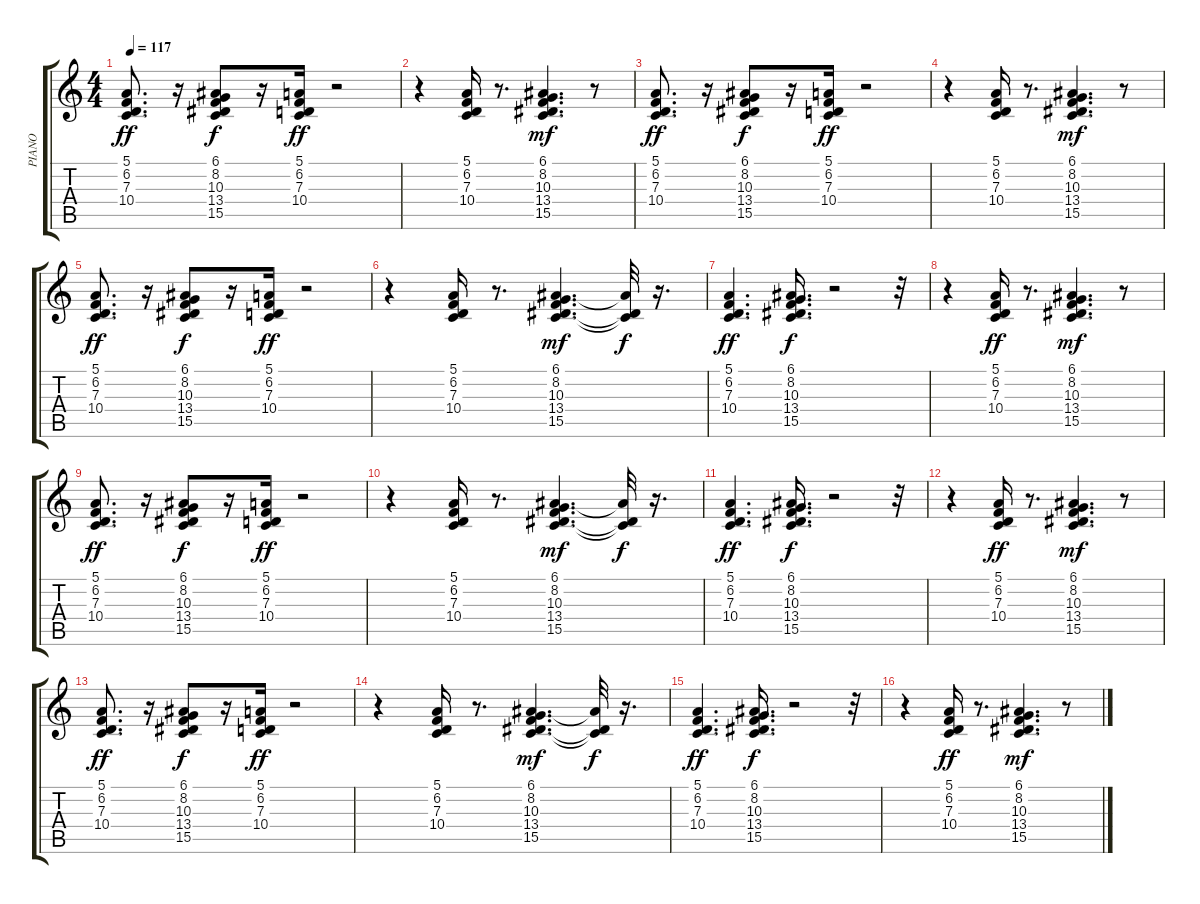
\track ("PIANO" "PIANO") {instrument acousticgrandpiano}
\staff {score tabs}
\tuning (E4 B3 G3 D3 A2 E2) {hide}
\ts (4 4)
\tempo 117
\clef g2
\ks c
(5.1 6.2 7.3 10.4).8{d dy ff} r.16 (6.1 8.2 10.3 13.4 15.5).8{dy f} r.16 (5.1 6.2 7.3 10.4).16{dy ff} r.2 |
r.4 (5.1 6.2 7.3 10.4).16 r.8{d} (6.1 8.2 10.3 13.4 15.5).4{d dy mf} r.8 |
(5.1 6.2 7.3 10.4).8{d dy ff} r.16 (6.1 8.2 10.3 13.4 15.5).8{dy f} r.16 (5.1 6.2 7.3 10.4).16{dy ff} r.2 |
r.4 (5.1 6.2 7.3 10.4).16 r.8{d} (6.1 8.2 10.3 13.4 15.5).4{d dy mf} r.8 |
(5.1 6.2 7.3 10.4).8{d dy ff} r.16 (6.1 8.2 10.3 13.4 15.5).8{dy f} r.16 (5.1 6.2 7.3 10.4).16{dy ff} r.2 |
r.4 (5.1 6.2 7.3 10.4).16 r.8{d} (6.1 8.2 10.3 13.4 15.5).4{d dy mf} (6.1{t} 13.4{t} 15.5{t}).32{dy f} r.16{d} |
(5.1 6.2 7.3 10.4).4{d dy ff} (6.1 8.2 10.3 13.4 15.5).16{d dy f} r.2 r.32 |
r.4 (5.1 6.2 7.3 10.4).16{dy ff} r.8{d} (6.1 8.2 10.3 13.4 15.5).4{d dy mf} r.8 |
(5.1 6.2 7.3 10.4).8{d dy ff} r.16 (6.1 8.2 10.3 13.4 15.5).8{dy f} r.16 (5.1 6.2 7.3 10.4).16{dy ff} r.2 |
r.4 (5.1 6.2 7.3 10.4).16 r.8{d} (6.1 8.2 10.3 13.4 15.5).4{d dy mf} (6.1{t} 13.4{t} 15.5{t}).32{dy f} r.16{d} |
(5.1 6.2 7.3 10.4).4{d dy ff} (6.1 8.2 10.3 13.4 15.5).16{d dy f} r.2 r.32 |
r.4 (5.1 6.2 7.3 10.4).16{dy ff} r.8{d} (6.1 8.2 10.3 13.4 15.5).4{d dy mf} r.8 |
(5.1 6.2 7.3 10.4).8{d dy ff} r.16 (6.1 8.2 10.3 13.4 15.5).8{dy f} r.16 (5.1 6.2 7.3 10.4).16{dy ff} r.2 |
r.4 (5.1 6.2 7.3 10.4).16 r.8{d} (6.1 8.2 10.3 13.4 15.5).4{d dy mf} (6.1{t} 13.4{t} 15.5{t}).32{dy f} r.16{d} |
(5.1 6.2 7.3 10.4).4{d dy ff} (6.1 8.2 10.3 13.4 15.5).16{d dy f} r.2 r.32 |
r.4 (5.1 6.2 7.3 10.4).16{dy ff} r.8{d} (6.1 8.2 10.3 13.4 15.5).4{d dy mf} r.8
